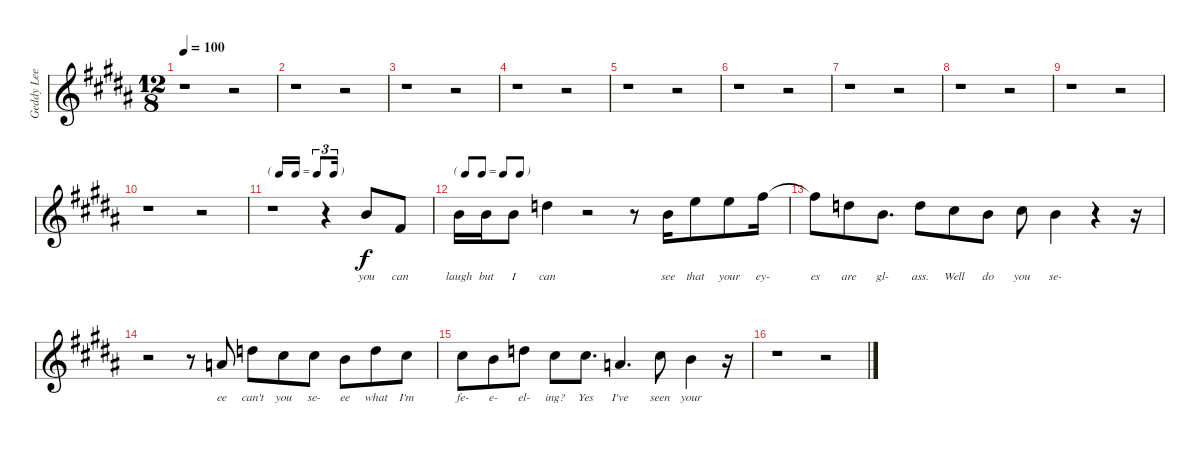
\track ("Geddy Lee Vocals" "Geddy Lee ") {instrument reedorgan}
\staff {score}
\tuning (E4 B3 G3 D3 A2 E2) {hide}
\ts (12 8)
\tempo 100
\clef g2
\ks b
r.1{dy f} r.2 |
r.1 r.2 |
r.1 r.2 |
r.1 r.2 |
r.1 r.2 |
r.1 r.2 |
r.1 r.2 |
r.1 r.2 |
r.1 r.2 |
r.1 r.2 |
\tf triplet16th
r.1 r.4 12.2.8{lyrics (0 "you") lyrics (1 "") lyrics (2 "") lyrics (3 "") lyrics (4 "")} 11.3.8{lyrics (0 "can") lyrics (1 "") lyrics (2 "") lyrics (3 "") lyrics (4 "")} |
\tf none
12.2.16{lyrics (0 "laugh") lyrics (1 "") lyrics (2 "") lyrics (3 "") lyrics (4 "")} 12.2.16{lyrics (0 "but") lyrics (1 "") lyrics (2 "") lyrics (3 "") lyrics (4 "")} 12.2.8{lyrics (0 "I") lyrics (1 "") lyrics (2 "") lyrics (3 "") lyrics (4 "")} 10.1.4{lyrics (0 "can") lyrics (1 "") lyrics (2 "") lyrics (3 "") lyrics (4 "")} r.2 r.8 12.2.16{lyrics (0 "see") lyrics (1 "") lyrics (2 "") lyrics (3 "") lyrics (4 "")} 12.1.8{lyrics (0 "that") lyrics (1 "") lyrics (2 "") lyrics (3 "") lyrics (4 "")} 12.1.8{lyrics (0 "your") lyrics (1 "") lyrics (2 "") lyrics (3 "") lyrics (4 "")} 14.1.16{lyrics (0 "ey-") lyrics (1 "") lyrics (2 "") lyrics (3 "") lyrics (4 "")} |
14.1{t}.8{lyrics (0 "es") lyrics (1 "") lyrics (2 "") lyrics (3 "") lyrics (4 "")} 10.1.8{lyrics (0 "are") lyrics (1 "") lyrics (2 "") lyrics (3 "") lyrics (4 "")} 12.2.8{d lyrics (0 "gl-") lyrics (1 "") lyrics (2 "") lyrics (3 "") lyrics (4 "")} 10.1.8{lyrics (0 "ass.") lyrics (1 "") lyrics (2 "") lyrics (3 "") lyrics (4 "")} 9.1.8{lyrics (0 "Well") lyrics (1 "") lyrics (2 "") lyrics (3 "") lyrics (4 "")} 12.2.8{lyrics (0 "do") lyrics (1 "") lyrics (2 "") lyrics (3 "") lyrics (4 "")} 9.1.8{lyrics (0 "you") lyrics (1 "") lyrics (2 "") lyrics (3 "") lyrics (4 "")} 12.2.4{lyrics (0 "se-") lyrics (1 "") lyrics (2 "") lyrics (3 "") lyrics (4 "")} r.4 r.16 |
r.2 r.8 10.2.8{lyrics (0 "ee") lyrics (1 "") lyrics (2 "") lyrics (3 "") lyrics (4 "")} 10.1.8{lyrics (0 "can't") lyrics (1 "") lyrics (2 "") lyrics (3 "") lyrics (4 "")} 9.1.8{lyrics (0 "you") lyrics (1 "") lyrics (2 "") lyrics (3 "") lyrics (4 "")} 9.1.8{lyrics (0 "se-") lyrics (1 "") lyrics (2 "") lyrics (3 "") lyrics (4 "")} 12.2.8{lyrics (0 "ee") lyrics (1 "") lyrics (2 "") lyrics (3 "") lyrics (4 "")} 10.1.8{lyrics (0 "what") lyrics (1 "") lyrics (2 "") lyrics (3 "") lyrics (4 "")} 9.1.8{lyrics (0 "I'm") lyrics (1 "") lyrics (2 "") lyrics (3 "") lyrics (4 "")} |
9.1.8{lyrics (0 "fe-") lyrics (1 "") lyrics (2 "") lyrics (3 "") lyrics (4 "")} 12.2.8{lyrics (0 "e-") lyrics (1 "") lyrics (2 "") lyrics (3 "") lyrics (4 "")} 10.1.8{lyrics (0 "el-") lyrics (1 "") lyrics (2 "") lyrics (3 "") lyrics (4 "")} 9.1.8{lyrics (0 "ing?") lyrics (1 "") lyrics (2 "") lyrics (3 "") lyrics (4 "")} 9.1.8{d lyrics (0 "Yes") lyrics (1 "") lyrics (2 "") lyrics (3 "") lyrics (4 "")} 10.2.4{d lyrics (0 "I've") lyrics (1 "") lyrics (2 "") lyrics (3 "") lyrics (4 "")} 14.2.8{lyrics (0 "seen") lyrics (1 "") lyrics (2 "") lyrics (3 "") lyrics (4 "")} 12.2.4{lyrics (0 "your") lyrics (1 "") lyrics (2 "") lyrics (3 "") lyrics (4 "")} r.16 |
r.1 r.2
